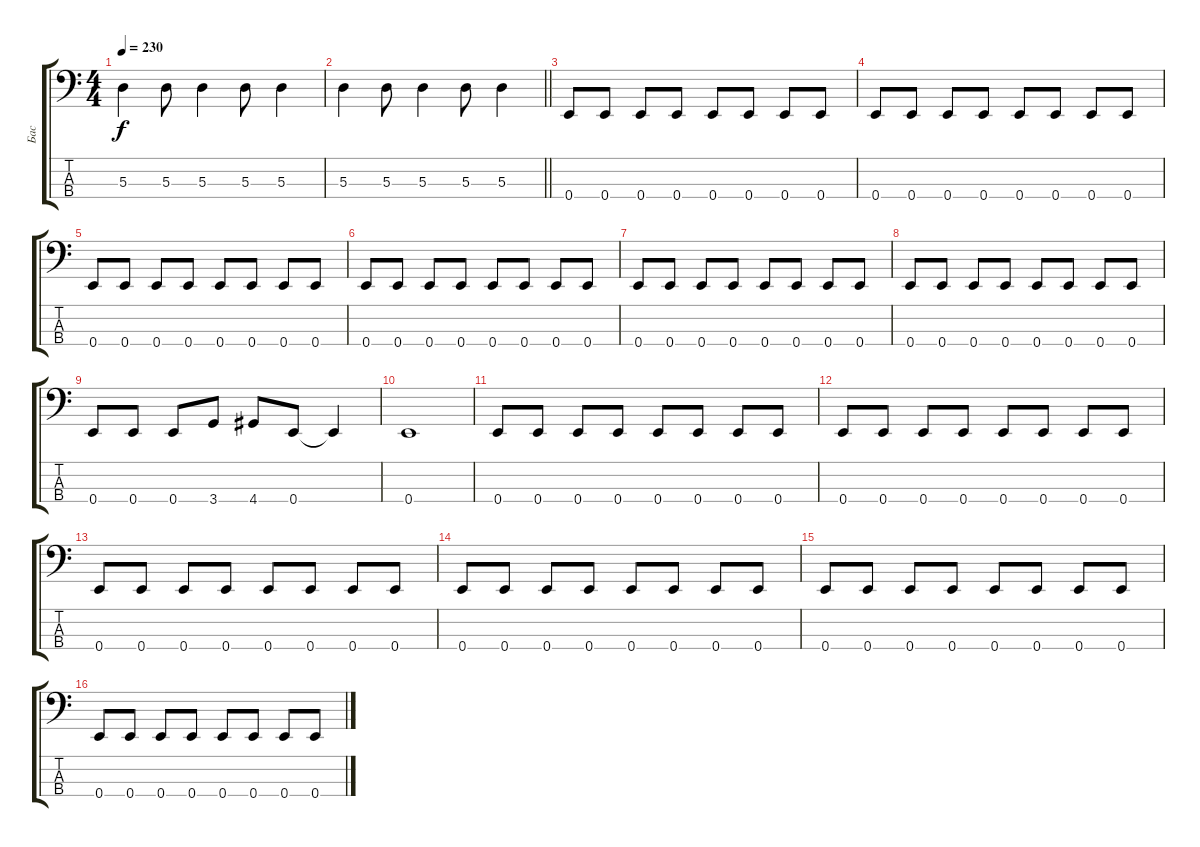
\track ("Бас" "Бас") {instrument electricbassfinger}
\staff {score tabs}
\tuning (G2 D2 A1 E1) {hide}
\ts (4 4)
\tempo 230
\clef f4
\ks c
5.3.4{dy f} 5.3.8 5.3.4 5.3.8 5.3.4 |
\barLineRight lightlight
5.3.4 5.3.8 5.3.4 5.3.8 5.3.4 |
0.4.8 0.4.8 0.4.8 0.4.8 0.4.8 0.4.8 0.4.8 0.4.8 |
0.4.8 0.4.8 0.4.8 0.4.8 0.4.8 0.4.8 0.4.8 0.4.8 |
0.4.8 0.4.8 0.4.8 0.4.8 0.4.8 0.4.8 0.4.8 0.4.8 |
0.4.8 0.4.8 0.4.8 0.4.8 0.4.8 0.4.8 0.4.8 0.4.8 |
0.4.8 0.4.8 0.4.8 0.4.8 0.4.8 0.4.8 0.4.8 0.4.8 |
0.4.8 0.4.8 0.4.8 0.4.8 0.4.8 0.4.8 0.4.8 0.4.8 |
0.4.8 0.4.8 0.4.8 3.4.8 4.4.8 0.4.8 0.4{t}.4 |
0.4.1 |
0.4.8 0.4.8 0.4.8 0.4.8 0.4.8 0.4.8 0.4.8 0.4.8 |
0.4.8 0.4.8 0.4.8 0.4.8 0.4.8 0.4.8 0.4.8 0.4.8 |
0.4.8 0.4.8 0.4.8 0.4.8 0.4.8 0.4.8 0.4.8 0.4.8 |
0.4.8 0.4.8 0.4.8 0.4.8 0.4.8 0.4.8 0.4.8 0.4.8 |
0.4.8 0.4.8 0.4.8 0.4.8 0.4.8 0.4.8 0.4.8 0.4.8 |
0.4.8 0.4.8 0.4.8 0.4.8 0.4.8 0.4.8 0.4.8 0.4.8
